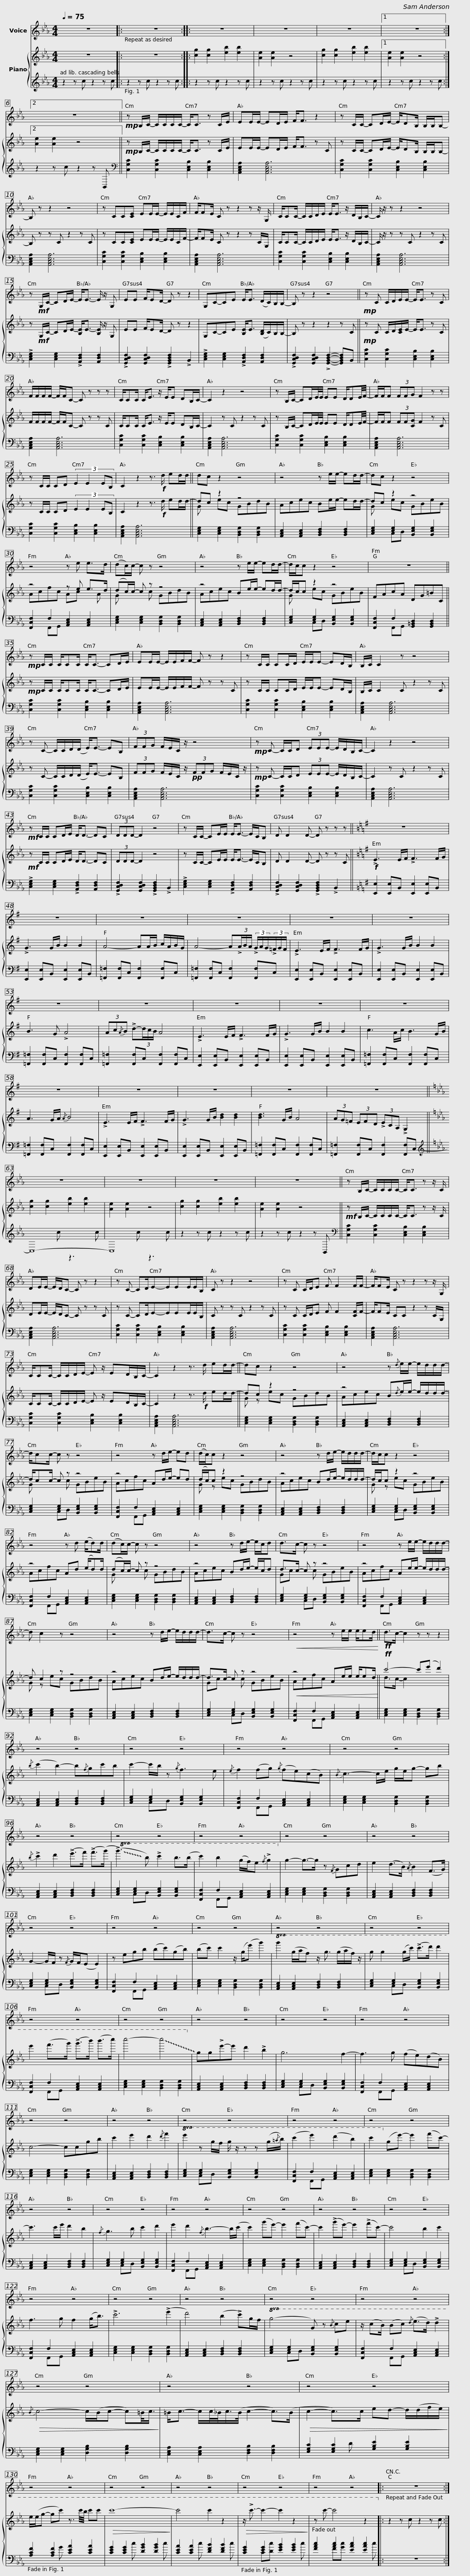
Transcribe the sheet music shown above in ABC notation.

X:1
%%score 1 { ( 2 4 ) | ( 3 5 ) }
L:1/8
Q:1/4=75
M:4/4
I:linebreak $
K:Eb
V:1 treble
V:2 treble
V:4 treble
V:3 treble
V:5 treble
V:1
 z8 |: z8 :: z8 | z8 | z8 |1$ %5
 z8 :|2 z8 ||!mp! z B,/C/- C/C/C/C/- C<C z C/E/ | EE/E/- ED/E/ F<F z2 |$ z C/C/- CD/E/- E/DB,/ B,/B,/B,- | %10
 B, z z2 z4 | z CC[CE] EE/E/- E/E/C/F/ | F/FE/ C z z2 z z/ G,/ |$ C/CC/- C/C/D/E/ E<E z/ D/B,/C/- | C/ z/ z z2 z4 | %15
 z!mf! G,/C/- CD/E/- E<E- E/ z/ G, |$ EE F/ED/- D z z2 | G,C-CE E<E (D/C/)B,/B,/- | B, z z2 z4 ||$!mp! z C C/D/E/E/- E<E z C | %20
 F/F/F/F/- F/F/C- C z z z | C/CC/ C<E z/ E/E DB,/C/- |$ C2 z2 z4 | z B,/C/- CD/E/4E/4 EE D/DE/4F/4- | F/F/F (3FFG F2 z z | %25
 z C/C/ CD (3:2:4E2 E2 EB, |$ C2 z2 z3/2!f! d/ ed/d/ || dc z2 z4 | z4 z e/e/- ed/d/- | dc z2 z4 | %30
 z4 z e e>d |$ (dc/)c/- c z z4 | z4 z e/e/- ed/d/- | d/c/c z2 z4 | z8 ||$ %35
!mp! z C/C/ C/CC/ C<C- CD/E/ | EE/E/- E/E/F/F/- F z z2 | z C/C/ CC/D/ E/E/E- ED/B,/ |$ B,/C/ C2 z z4 | z C- C/C/D/(D/ E<)E- EB, | %40
 (3FFG F/E/C/ z/ z4 |$!mp! z C- C/C/D (3EEE- E/D/B,/C/- | C2 z2 z4 |!mf! z C/C/ CD/E/ D<D- DC | (3DDD- D2 z4 |$ %45
 z C/C/- CE/E/ E<E- E/C/B, | D D2 D- D z z z ||[K:G] z8 | z8 |$ z8 | %50
 z8 | z8 | z8 | z8 |$ z8 | %55
 z8 | z8 | z8 | z8 |$ z8 | %60
 z8 | z8 | z8 ||$[K:Eb] z8 | z8 | %65
 z8 | z8 || z B,/C/- C/C/C/C/- C<C z z/ C/ |$ DE/E/- E/D/C- C z z2 | z C- CD/E-EEE/E/B,/ | %70
 C z z2 z4 | z C C/D/E F F2 F/F/- |$ F/FE/ C z z2 z z/ G,/ | C/CC/- C/C/D/E/- E z/ ED/B,/C/- | C2 z2 z3/2 d/ ed/d/- || %75
 dc z2 z4 |$ z4 z{/d} e/e/- e/d/d/d/- | d/cc/- c z z4 | z4 z d/e/- ed | (d/c/)c z2 z4 |$ %80
 z4 z d/e/- e/d/d/d/- | d/c/c z2 z4 | z4 z d (e/d)d/ | (dc/)c/- c z z4 |$ z4 z d/e/- e/c/d | %85
 d>c- c z z4 | z4 z e/e/- e/d/d/d/- | d c2 z z4 |$ z4 z d/e/- e/d/d/d/- | d>c- c z z4 | %90
!<(! z4 z e/e/ e/ed/!<)! ||!ff! d>c- c2 z z z2 |$ z4 z4 | z4 z4 | z4 z4 | %95
 z4 z4 |$ z4 z4 | z4 z4 | z4 z4 | z4 z4 |$ %100
 z4 z4 | z4 z4 | z4 z4 | z4 z4 |$ z4 z4 | %105
 z4 z4 | z4 z4 | z4 z4 |$ z4 z4 | z4 z4 | %110
 z4 z4 | z4 z4 | z4 z4 |$ z4 z4 | z4 z4 | %115
 z4 z4 | z4 z4 |$ z4 z4 | z4 z4 | z4 z4 |$ %120
 z4 z4 | z4 z4 | z4 z4 | z4 z4 | z4 z4 |$ %125
 z4 z4 | z4 z4 | z4 z4 | z4 z4 |$ z4 z4 | %130
 z4 z4 | z4 z4 | z4 z4 |$ z4 z4 | z4 z4 |: %135
 z8 :| %136
V:2
 z8 |: z8 :: [cg]2 [cg]2 [eb]2 [eb]2 | [Ae]2 [Ae]2 z4 | [cg]2 [cg]2 [eb]2 [eb]2 |1$ %5
 [Ae]2 [Ae]2 z4 :|2 [Ae]2 [Ae]2 z4 ||!mp! z B,/C/- C/C/C/C/- C<C z C/E/ | EE/E/- ED/E/ F<F z C |$ z C/C/- CD/E/- E/DB,/ B,/B,/B,- | %10
 B, z z C z2 z C | z CC[CE] EE/E/- E/E/C/F/- | F/FE/ C z z2 z C/G,/ |$ C/CC/- C/C/D/E/ E<E z/ D/B,/C/- | C/ z/ z z C z2 z C | %15
 z!mf! G,/C/- CD/E/- [B,E]<E- [B,E]/ z/ G, |$ EE F/ED/- D z z2 | G,C-CE [B,E]<E ([B,D]/C/)B,/B,/- | B, z z2 z2 z C ||$!mp! z C C/D/[CE]/E/- E<E z C | %20
 F/F/F/F/- F/F/C- C z z C | C/CC/ C<E z/ E/E DB,/C/- |$ C2 z C z2 z C | z B,/C/- CD/E/4E/4 EE D/DE/4F/4- | F/F/F (3FF[CG] F2 z C | %25
 z C/C/ CD (3:2:4E2 E2 EB, |$ C2 z2 z3/2!f! d/ ed/d/- || dc z2 z4 | Acec Be/e/- ed/d/- | dc z2 z4 | %30
 z4 z e e>d |$ (dc/)c/- c z z4 | z4 Be/e/- ed/d/- | d/c/c z2 z4 | FAcA DG=BC ||$ %35
!mp! z C/C/ C/CC/ C<C- CD/E/ | EE/E/- E/E/F/F/- F z z C | z C/C/ CC/D/ E/E/E- ED/B,/ |$ B,/C/ C2 C z2 z C | z C- C/C/D/(D/ E<)E- EB, | %40
 (3FFG F/E/C/ z/!pp! (3FFG F/E/C/ z/ |$!mp! z C- C/C/D (3EEE- E/D/B,/C/- | C2 z C z2 z C |!mf! z C/C/ CD/E/ D<D- DC | (3DDD- D2 z4 |$ %45
 z C/C/- CE/E/ E<E- E/C/B, | D D2 D- D z z C ||[K:G]!f! !>!E3 E/F/ !>!F3 F/G/ | !>!G3 G/B/ B2 B2 |$ A4- AA/B/ c/A/B/G/ | %50
 A4- A(3!>!A/B/A/ (3!>!G/A/G/(3!>!=F/G/F/ | !>!E3 E/F/ !>!F3 F/G/ | !>!G3 G/B/ B2 B2 | B3 G !>!A4 |$ (3Ac{/A}B !>!d-(3d/c/B/ A4 | %55
 !>!E3 E/F/ !>!F3 F/G/ | !>!G3 G/B/ B2 B2 | c3 A/c/ B3 G/B/ | A3 G/A/{/A} B4 |$ !>!E3 E/F/ !>!F3 F/G/ | %60
 !>!G3 G/B/ [Bd]2 [Bd]2 | [Bd]3 G/B/ A4 | (3AG=F (3EFD (3!>!ECA, !>!G,2 ||$[K:Eb] [cg]2 [cg]2 [eb]2 [eb]2 | [Ae]2 [Ae]2 z4 | %65
 [cg]2 [cg]2 [eb]2 [eb]2 | [Ae]2 [Ae]2 z4 ||!mf! z B,/C/- C/C/C/C/- C<C z z/ C/ |$ DE/E/- E/D/C- C z z C | z C- CD/E-EEE/E/B,/ | %70
 C z z C z2 z C | z C C/D/E F F2 [CF]/F/- |$ F/FE/ CC z2 z C/G,/ | C/CC/- C/C/D/E/- E z/ ED/B,/C/- | C2 z2 z3/2!f! d/ ed/d/- || %75
 dc z2 z4 |$ z4 B{/d}e/e/- e/d/d/d/- | d/cc/- c z z4 | z4 Ad/e/- ed | (d/c/)c z2 z4 |$ %80
 z4 Bd/e/- e/d/d/d/- | d/c/c z2 z4 | z4 Ad (e/d)d/ | (dc/)c/- c z z4 |$ z4 Bd/e/- e/c/d | %85
 d>c- c z z4 | z4 Ae/e/- e/d/d/d/- | d c2 z z4 |$ z4 Bd/e/- e/d/d/d/- | d>c- c z z4 | %90
!<(! z4 Ae/e/ e/ed/!<)! ||!ff! c'4- c'(e' d'2) |${/b} (c'2 b2-) b{/f}gc'b | c'2- c'/b/ z{/g} f3 e |{/e} f2 (fg){/g} (fe)(cB) | %95
{/B} c3- c/e/ g/e/g- gb |${/b} !>!c'2 d'2 (!>!e'>f') (!>!f'>(g') |!8va(! (!~(!!>!g'3) !~)!b') !>!c''2 b'>(b' | c''2) b'2 (g'/f'/)e'{/f'} !>!g'2-!8va)! | g2- g->g z{/F} Gcd |$ %100
 e2 (d>B){/A} B2 (F>G) | G2- G/F/ z{/F} G/F/(E E2) | z egb (bc')(gb) | (bc') c'2 z/ (g/(e') g'2) |$!8va(! g'2 (g'/a'/f') z/ g'3/2 (g'/a'/f'/) z/ | %105
 g' g'2 (g'/c''/) (!>!c''>d'') d''2 | e''2 (f''>g'') (!>!g''>b'') (b''>c''') | c'''4- !~(!c'''4!8va)! |$ !~)!gg!>!e'-e' d'2 !>!b2 | g6 f2- | %110
 f3 g (fe)(dB) | c4- ccgb | c'2 e'2 d'2{/d'} f'2 |$!8va(! e'2 z g'/f'/ g'/ z/ z z (g'/{/=a'}b'/) | (c''2 e''2) (d''2 b'2) | %115
 c''2!8va)! (g'e'-) e'2 (f'c'-) | c'3 c'/e'/ d'2 b2 |${/f} g3 b c'2 d'2 | e'2 d'2{/f} b3- b/(c'/ | c'2) (g'e'-) e'2 (f'c'-) |$ %120
 c'2 (!>!g'e'-) e'2 (!>!f'c'-) | c'4 b2 c'2 | f3 g f2 (g<b) | !>!c'6 (!>!e'2 | d'4) (b2 !>!c')g/f/ |$ %125
!8va(! g4- g z{/b} c'e' | z/ (c'b/) (bc'){/d'} (e'>d') !>!d'2 |!>(!{/b} c'4- c'/(b/c'- c')=b/<c'/!>)! | =b<c'- c'/c'/4_b/<c'/(b/4 c'2- c'>)(b |$!>(! c'2- c'>)c' e'd'- d'/(d'/f'/e'/)!>)! | %130
 e'/(e'/g'- g'c'') z3/2 c''/4b'/4 c''c'' |!>(! c''8-!>)! | c''4 c''2 z2 |$!>(! z/ !>!c''3/2- c''2- c''2 z2!>)! | z c''- c''4 z2!8va)! |: %135
 z2 z c z2 z c :| %136
V:3
 z2 z c z2 z c |: z2 z c z2 z c :: z2 z c z2 z c | z2 z c z2 z c | z2 z c z2 z c |1$ %5
 z2 z c z2 z c :|2 z2 z c z2 z B,, ||[K:bass] [C,G,C]2 [C,G,C]2 [C,E,B,]2 [C,E,B,]2 | [A,,C,E,A,]2 [A,,C,E,A,]6 |$ [C,G,C]2 [C,G,C]2 [C,E,B,]2 [C,E,B,]2 | %10
 [A,,C,E,A,]2 [A,,C,E,A,]6 | [C,G,C]2 [C,G,C]2 [C,E,B,]2 [C,E,B,]2 | [A,,C,E,A,]2 [A,,C,E,A,]6 |$ [C,G,C]2 [C,G,C]2 [C,E,B,]2 [C,E,B,]2 | [A,,C,E,A,]2 [A,,C,E,A,]6 | %15
 !>![C,E,G,]2 [C,E,G,]2 !>![A,,D,F,]2 [A,,D,F,]2 |$ !>![G,,C,D,F,]2 [G,,C,D,F,]2 !>![G,,B,,D,F,]2 !>!B,,2 | !>![C,E,G,]2 [C,E,G,]2 !>![A,,D,F,]2 [A,,D,F,]2 | !>![G,,C,D,F,]2 [G,,C,D,F,]2 !>![G,,B,,D,F,]2- [G,,B,,D,F,]B,, ||$ [C,G,C]2 [C,G,C]2 [C,E,B,]2 [C,E,B,]2 | %20
 [A,,C,E,A,]2 [A,,C,E,A,]6 | [C,G,C]2 [C,G,C]2 [C,E,B,]2 [C,E,B,]2 |$ [A,,C,E,A,]2 [A,,C,E,A,]6 | [C,G,C]2 [C,G,C]2 [C,E,B,]2 [C,E,B,]2 | [A,,C,E,A,]2 [A,,C,E,A,]6 | %25
 [C,G,C]2 [C,G,C]2 [C,E,B,]2 [C,E,B,]2 |$ [A,,C,E,A,]2 [A,,C,E,A,]6 || [C,E,G,]2 [C,E,G,]2 [B,,D,G,]2 [B,,D,G,]2 | [A,,C,E,]2 [A,,C,E,]2 [B,,D,F,]2 [B,,D,F,]2 | [C,E,G,]2 [E,G,]2 [B,,E,G,]2 [B,,E,G,]2 | %30
 [F,,C,F,]2 F,2 [A,,C,E,]2 [A,,C,E,]2 |$ [C,E,G,]2 [C,E,G,]2 [B,,D,G,]2 [B,,D,G,]2 | [A,,C,E,]2 [A,,C,E,]2 [B,,D,F,]2 [B,,D,F,]2 | [C,E,G,]2 [E,G,]2 [B,,E,G,]2 [B,,E,G,]2 | [F,,C,F,]2 F,2 [G,,=B,,D,]2 [G,,B,,D,]2 ||$ %35
 [C,G,C]2 [C,G,C]2 [C,E,B,]2 [C,E,B,]2 | [A,,C,E,A,]2 [A,,C,E,A,]6 | [C,G,C]2 [C,G,C]2 [C,E,B,]2 [C,E,B,]2 |$ [A,,C,E,A,]2 [A,,C,E,A,]6 | [C,G,C]2 [C,G,C]2 [C,E,B,]2 [C,E,B,]2 | %40
 [A,,C,E,A,]2 [A,,C,E,A,]6 |$ [C,G,C]2 [C,G,C]2 [C,E,B,]2 [C,E,B,]2 | [A,,C,E,A,]2 [A,,C,E,A,]6 | !>![C,E,G,]2 [C,E,G,]2 !>![A,,D,F,]2 [A,,D,F,]2 | !>![G,,C,D,F,]2 [G,,C,D,F,]2 !>![G,,B,,D,F,]2 !>!B,,2 |$ %45
 !>![C,E,G,]2 [C,E,G,]2 !>![A,,D,F,]2 [A,,D,F,]2 | !>![G,,C,D,F,]2 [G,,C,D,F,]2 !>![G,,B,,D,F,]2 !>!B,,2 ||[K:G] [E,,E,]2 [E,,E,]B,, [E,,E,]2 [E,,E,]B,, | [E,,E,]2 [E,,E,]B,, [E,,E,]2 [E,,E,]B,, |$ [=F,,=F,]2 [F,,F,]C, [F,,F,]2 [F,,F,]C, | %50
 [=F,,=F,]2 [F,,F,]C, [F,,F,]2 [F,,F,]C, | [E,,E,]2 [E,,E,]B,, [E,,E,]2 [E,,E,]B,, | [E,,E,]2 [E,,E,]B,, [E,,E,]2 [E,,E,]B,, | [=F,,=F,]2 [F,,F,]C, [F,,F,]2 [F,,F,]C, |$ [=F,,=F,]2 [F,,F,]C, [F,,F,]2 [F,,F,]C, | %55
 [E,,E,]2 [E,,E,]B,, [E,,E,]2 [E,,E,]B,, | [E,,E,]2 [E,,E,]B,, [E,,E,]2 [E,,E,]B,, | [=F,,=F,]2 [F,,F,]C, [F,,F,]2 [F,,F,]C, | [=F,,=F,]2 [F,,F,]C, [F,,F,]2 [F,,F,]C, |$ [E,,E,]2 [E,,E,]B,, [E,,E,]2 [E,,E,]B,, | %60
 [E,,E,]2 [E,,E,]B,, [E,,E,]2 [E,,E,]B,, | [=F,,=F,]2 [F,,F,]C, [F,,F,]2 [F,,F,]C, | [=F,,=F,]2 [F,,F,]C, [F,,F,]2 [F,,F,]C,- ||$[K:Eb][K:treble] C,8- | C,8 | %65
 z2 z c z2 z c | z2 z c z2 z B,, ||[K:bass] [C,G,C]2 [C,G,C]2 [C,E,B,]2 [C,E,B,]2 |$ [A,,C,E,A,]2 [A,,C,E,A,]6 | [C,G,C]2 [C,G,C]2 [C,E,B,]2 [C,E,B,]2 | %70
 [A,,C,E,A,]2 [A,,C,E,A,]6 | [C,G,C]2 [C,G,C]2 [C,E,B,]2 [C,E,B,]2 |$ [A,,C,E,A,]2 [A,,C,E,A,]6 | [C,G,C]2 [C,G,C]2 [C,E,B,]2 [C,E,B,]2 | [A,,C,E,A,]2 [A,,C,E,A,]6 || %75
 [C,E,G,]2 [C,E,G,]2 [B,,D,G,]2 [B,,D,G,]2 |$ [A,,C,E,]2 [A,,C,E,]2 [B,,D,F,]2 [B,,D,F,]2 | [C,E,G,]2 [E,G,]2 [B,,E,G,]2 [B,,E,G,]2 | [F,,C,F,]2 F,2 [A,,C,E,]2 [A,,C,E,]2 | [C,E,G,]2 [C,E,G,]2 [B,,D,G,]2 [B,,D,G,]2 |$ %80
 [A,,C,E,]2 [A,,C,E,]2 [B,,D,F,]2 [B,,D,F,]2 | [C,E,G,]2 [E,G,]2 [B,,E,G,]2 [B,,E,G,]2 | [F,,C,F,]2 F,2 [A,,C,E,]2 [A,,C,E,]2 | [C,E,G,]2 [C,E,G,]2 [B,,D,G,]2 [B,,D,G,]2 |$ [A,,C,E,]2 [A,,C,E,]2 [B,,D,F,]2 [B,,D,F,]2 | %85
 [C,E,G,]2 [E,G,]2 [B,,E,G,]2 [B,,E,G,]2 | [F,,C,F,]2 F,2 [A,,C,E,]2 [A,,C,E,]2 | [C,E,G,]2 [C,E,G,]2 [B,,D,G,]2 [B,,D,G,]2 |$ [A,,C,E,]2 [A,,C,E,]2 [B,,D,F,]2 [B,,D,F,]2 | [C,E,G,]2 [E,G,]2 [B,,E,G,]2 [B,,E,G,]2 | %90
 [F,,C,F,]2 F,2 [A,,C,E,]2 [A,,C,E,]2 || [C,E,G,]2 [C,E,G,]2 [B,,D,G,]2 [B,,D,G,]2 |$ [A,,C,E,]2 [A,,C,E,]2 [B,,D,F,]2 [B,,D,F,]2 | [C,E,G,]2 [E,G,]2 [B,,E,G,]2 [B,,E,G,]2 | [F,,C,F,]2 F,2 [A,,C,E,]2 [A,,C,E,]2 | %95
 [C,E,G,]2 [C,E,G,]2 [B,,D,G,]2 [B,,D,G,]2 |$ [A,,C,E,]2 [A,,C,E,]2 [B,,D,F,]2 [B,,D,F,]2 | [C,E,G,]2 [E,G,]2 [B,,E,G,]2 [B,,E,G,]2 | [F,,C,F,]2 F,2 [A,,C,E,]2 [A,,C,E,]2 | [C,E,G,]2 [C,E,G,]2 [B,,D,G,]2 [B,,D,G,]2 |$ %100
 [A,,C,E,]2 [A,,C,E,]2 [B,,D,F,]2 [B,,D,F,]2 | [C,E,G,]2 [E,G,]2 [B,,E,G,]2 [B,,E,G,]2 | [F,,C,F,]2 F,2 [A,,C,E,]2 [A,,C,E,]2 | [C,E,G,]2 [C,E,G,]2 [B,,D,G,]2 [B,,D,G,]2 |$ [A,,C,E,]2 [A,,C,E,]2 [B,,D,F,]2 [B,,D,F,]2 | %105
 [C,E,G,]2 [E,G,]2 [B,,E,G,]2 [B,,E,G,]2 | [F,,C,F,]2 F,2 [A,,C,E,]2 [A,,C,E,]2 | [C,E,G,]2 [C,E,G,]2 [B,,D,G,]2 [B,,D,G,]2 |$ [A,,C,E,]2 [A,,C,E,]2 [B,,D,F,]2 [B,,D,F,]2 | [C,E,G,]2 [E,G,]2 [B,,E,G,]2 [B,,E,G,]2 | %110
 [F,,C,F,]2 F,2 [A,,C,E,]2 [A,,C,E,]2 | [C,E,G,]2 [C,E,G,]2 [B,,D,G,]2 [B,,D,G,]2 | [A,,C,E,]2 [A,,C,E,]2 [B,,D,F,]2 [B,,D,F,]2 |$ [C,E,G,]2 [E,G,]2 [B,,E,G,]2 [B,,E,G,]2 | [F,,C,F,]2 F,2 [A,,C,E,]2 [A,,C,E,]2 | %115
 [C,E,G,]2 [C,E,G,]2 [B,,D,G,]2 [B,,D,G,]2 | [A,,C,E,]2 [A,,C,E,]2 [B,,D,F,]2 [B,,D,F,]2 |$ [C,E,G,]2 [E,G,]2 [B,,E,G,]2 [B,,E,G,]2 | [F,,C,F,]2 F,2 [A,,C,E,]2 [A,,C,E,]2 | [C,E,G,]2 [C,E,G,]2 [B,,D,G,]2 [B,,D,G,]2 |$ %120
 [A,,C,E,]2 [A,,C,E,]2 [B,,D,F,]2 [B,,D,F,]2 | [C,E,G,]2 [E,G,]2 [B,,E,G,]2 [B,,E,G,]2 | [F,,C,F,]2 F,2 [A,,C,E,]2 [A,,C,E,]2 | [C,E,G,]2 [C,E,G,]2 [B,,D,G,]2 [B,,D,G,]2 | [A,,C,E,]2 [A,,C,E,]2 [B,,D,F,]2 [B,,D,F,]2 |$ %125
 [C,E,G,]2 [E,G,]2 [B,,E,G,]2 [B,,E,G,]2 | [F,,C,F,]2 F,2 [A,,C,E,]2 [A,,C,E,]2 | [C,E,G,]2 [C,E,G,]2 [D,G,B,]2 [D,G,B,]2 | [C,E,A,]2 [C,E,A,]2 [D,F,B,]2 [D,F,B,]2 |$ [E,G,C]2 [E,G,C]2 [G,B,E]2 [G,B,E]2 | %130
 [A,CF]2 [A,CF]2 [CEA]2 [CEA]2 | [CEG]2 [CEG]2 [DGB]2 [DGB]2 | [CEA]2 [CEA]2 [DFB]2 [DFB]2 |$ [CEG]2 [EG]2 [EGB]2 [EGB]2 | [FAc]2 [Ac]2 [EAc]2 [EAc]2 |: %135
 z8 :| %136
V:4
 x8 |: x8 :: x8 | x8 | x8 |1$ %5
 x8 :|2 x8 || x8 | x8 |$ x8 | %10
 x8 | x8 | x8 |$ x8 | x8 | %15
 x8 |$ x8 | x8 | x8 ||$ x8 | %20
 x8 | x8 |$ x8 | x8 | x8 | %25
 x8 |$ x8 || G x ec GBdB | x8 | G x ec GBeB | %30
 Acfc Ac x A |$ G x2 c GBdB | Acec x4 | G x ec GBeB | x8 ||$ %35
 x8 | x8 | x8 |$ x8 | x8 | %40
 x8 |$ x8 | x8 | x8 | x8 |$ %45
 x8 | x8 ||[K:G] x8 | x8 |$ x8 | %50
 x8 | x8 | x8 | x8 |$ x8 | %55
 x8 | x8 | x8 | x8 |$ x8 | %60
 x8 | x8 | x8 ||$[K:Eb] x8 | x8 | %65
 x8 | x8 || x8 |$ x8 | x8 | %70
 x8 | x8 |$ x8 | x8 | x8 || %75
 G z ec GBdB |$ Acec x4 | G x2 c GBeB | Acfc x4 | G z ec GBdB |$ %80
 Acec x4 | G z ec GBeB | Acfc x4 | G x2 c GBdB |$ Acec x4 | %85
 Gc x c GBeB | Acfc x4 | G z ec GBdB |$ Acec x4 | Gc x c GBeB | %90
 Acfc x4 || d>c- c2 x4 |$ x8 | x8 | x8 | %95
 x8 |$ x8 |!8va(! x8 | x8!8va)! | x8 |$ %100
 x8 | x8 | x8 | x8 |$!8va(! x8 | %105
 x8 | x8 | x8!8va)! |$ x8 | x8 | %110
 x8 | x8 | x8 |$!8va(! x8 | x8 | %115
 x2!8va)! x6 | x8 |$ x8 | x8 | x8 |$ %120
 x8 | x8 | x8 | x8 | x8 |$ %125
!8va(! x8 | x8 | x8 | x8 |$ x8 | %130
 x8 | x8 | x8 |$ x8 | x8!8va)! |: %135
 x8 :| %136
V:5
 x8 |: x8 :: x8 | x8 | x8 |1$ %5
 x8 :|2 x8 ||[K:bass] x8 | x8 |$ x8 | %10
 x8 | x8 | x8 |$ x8 | x8 | %15
 x8 |$ x8 | x8 | x8 ||$ x8 | %20
 x8 | x8 |$ x8 | x8 | x8 | %25
 x8 |$ x8 || x8 | x8 | x2 C,D, x4 | %30
 x2 F,,G,, x4 |$ x8 | x8 | x2 C,D, x4 | x2 F,,G,, x4 ||$ %35
 x8 | x8 | x8 |$ x8 | x8 | %40
 x8 |$ x8 | x8 | x8 | x8 |$ %45
 x8 | x8 ||[K:G] x8 | x8 |$ x8 | %50
 x8 | x8 | x8 | x8 |$ x8 | %55
 x8 | x8 | x8 | x8 |$ x8 | %60
 x8 | x8 | x8 ||$[K:Eb][K:treble] x3 c z3 c | x3 c z3 c | %65
 x8 | x8 ||[K:bass] x8 |$ x8 | x8 | %70
 x8 | x8 |$ x8 | x8 | x8 || %75
 x8 |$ x8 | x2 C,D, x4 | x2 F,,G,, x4 | x8 |$ %80
 x8 | x2 C,D, x4 | x2 F,,G,, x4 | x8 |$ x8 | %85
 x2 C,D, x4 | x2 F,,G,, x4 | x8 |$ x8 | x2 C,D, x4 | %90
 x2 F,,G,, x4 || x8 |$ x8 | x2 C,D, x4 | x2 F,,G,, x4 | %95
 x8 |$ x8 | x2 C,D, x4 | x2 F,,G,, x4 | x8 |$ %100
 x8 | x2 C,D, x4 | x2 F,,G,, x4 | x8 |$ x8 | %105
 x2 C,D, x4 | x2 F,,G,, x4 | x8 |$ x8 | x2 C,D, x4 | %110
 x2 F,,G,, x4 | x8 | x8 |$ x2 C,D, x4 | x2 F,,G,, x4 | %115
 x8 | x8 |$ x2 C,D, x4 | x2 F,,G,, x4 | x8 |$ %120
 x8 | x2 C,D, x4 | x2 F,,G,, x4 | x8 | x8 |$ %125
 x2 C,D, x4 | x2 F,,G,, x4 | x8 | x8 |$ x3 D x4 | %130
 x3 G x4 | x3 c x3 c | x3 c x3 c |$ x2 C[Dc] x3 c | x2 F[Gc] x3 c |: %135
 x8 :| %136
